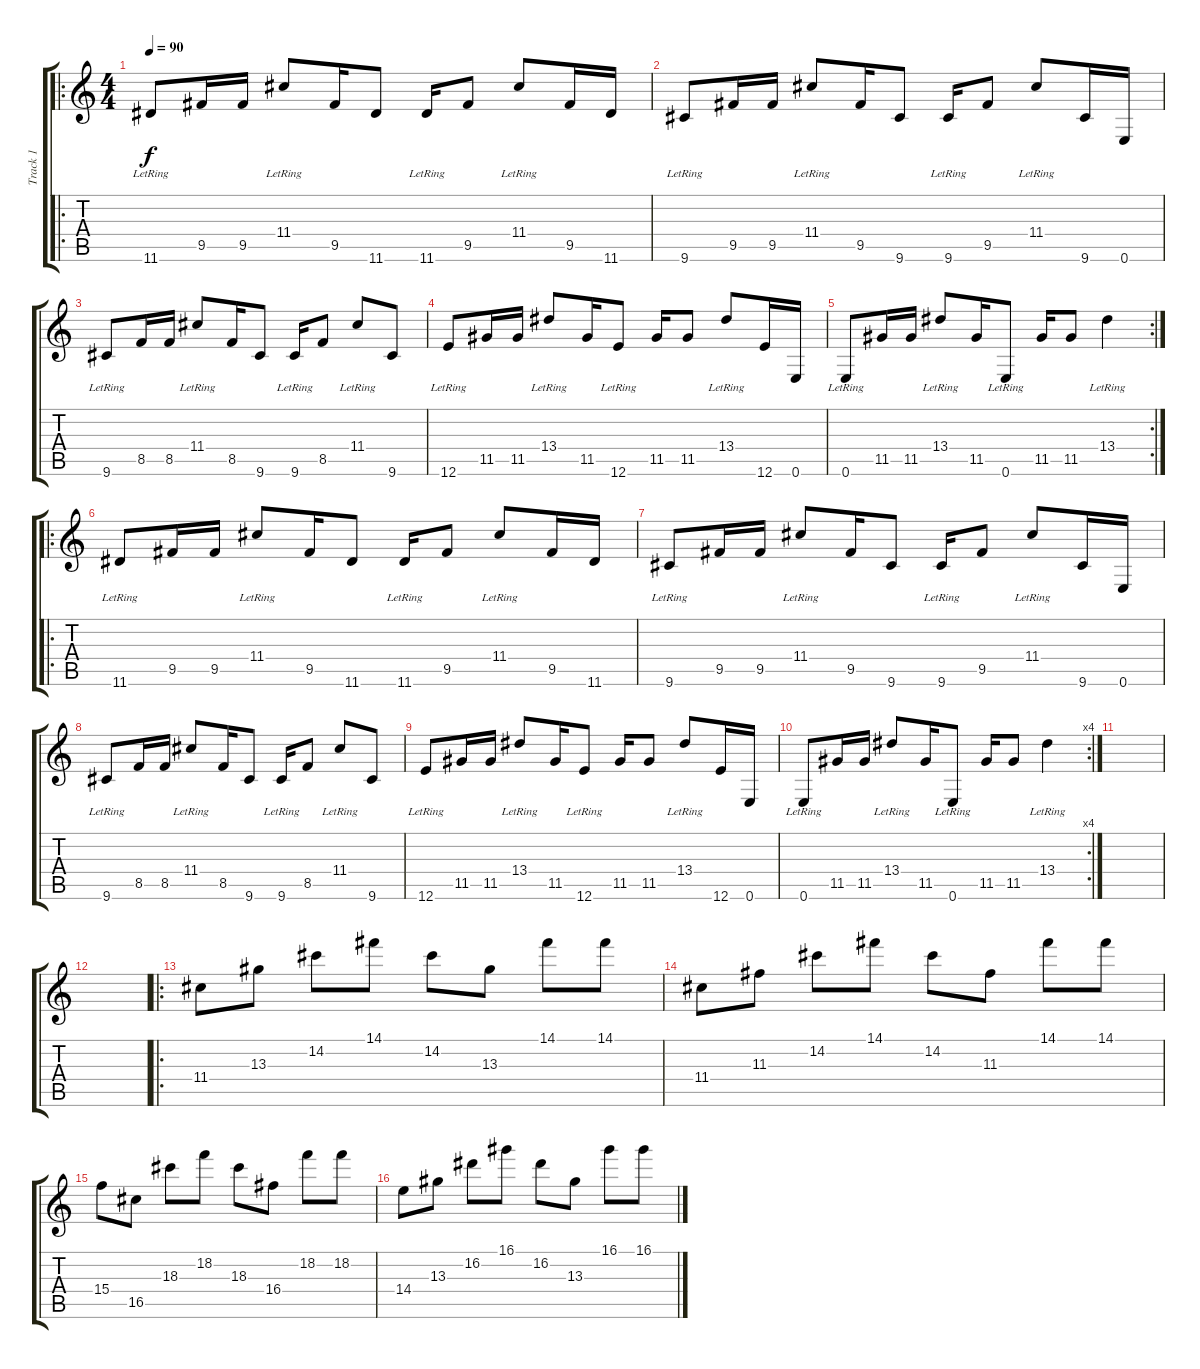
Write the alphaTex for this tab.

\track ("Track 1" "Track 1") {instrument electricguitarjazz}
\staff {score tabs}
\tuning (E4 B3 G3 D3 A2 E2) {hide}
\ro
\ts (4 4)
\tempo 90
\clef g2
\ks c
11.6{lr}.8{dy f instrument electricguitarjazz} 9.5.16 9.5.16 11.4{lr}.8 9.5.16 11.6.8 11.6{lr}.16 9.5.8 11.4{lr}.8 9.5.16 11.6.16 |
9.6{lr}.8 9.5.16 9.5.16 11.4{lr}.8 9.5.16 9.6.8 9.6{lr}.16 9.5.8 11.4{lr}.8 9.6.16 0.6.16 |
9.6{lr}.8 8.5.16 8.5.16 11.4{lr}.8 8.5.16 9.6.8 9.6{lr}.16 8.5.8 11.4{lr}.8 9.6.8 |
12.6{lr}.8 11.5.16 11.5.16 13.4{lr}.8 11.5.16 12.6{lr}.8 11.5.16 11.5.8 13.4{lr}.8 12.6.16 0.6.16 |
\rc 2
0.6{lr}.8 11.5.16 11.5.16 13.4{lr}.8 11.5.16 0.6{lr}.8 11.5.16 11.5.8 13.4{lr}.4 |
\ro
11.6{lr}.8 9.5.16 9.5.16 11.4{lr}.8 9.5.16 11.6.8 11.6{lr}.16 9.5.8 11.4{lr}.8 9.5.16 11.6.16 |
9.6{lr}.8 9.5.16 9.5.16 11.4{lr}.8 9.5.16 9.6.8 9.6{lr}.16 9.5.8 11.4{lr}.8 9.6.16 0.6.16 |
9.6{lr}.8 8.5.16 8.5.16 11.4{lr}.8 8.5.16 9.6.8 9.6{lr}.16 8.5.8 11.4{lr}.8 9.6.8 |
12.6{lr}.8 11.5.16 11.5.16 13.4{lr}.8 11.5.16 12.6{lr}.8 11.5.16 11.5.8 13.4{lr}.8 12.6.16 0.6.16 |
\rc 4
0.6{lr}.8 11.5.16 11.5.16 13.4{lr}.8 11.5.16 0.6{lr}.8 11.5.16 11.5.8 13.4{lr}.4 |
|
|
\ro
11.4.8 13.3.8 14.2.8 14.1.8 14.2.8 13.3.8 14.1.8 14.1.8 |
11.4.8 11.3.8 14.2.8 14.1.8 14.2.8 11.3.8 14.1.8 14.1.8 |
15.4.8 16.5.8 18.3.8 18.2.8 18.3.8 16.4.8 18.2.8 18.2.8 |
14.4.8 13.3.8 16.2.8 16.1.8 16.2.8 13.3.8 16.1.8 16.1.8
